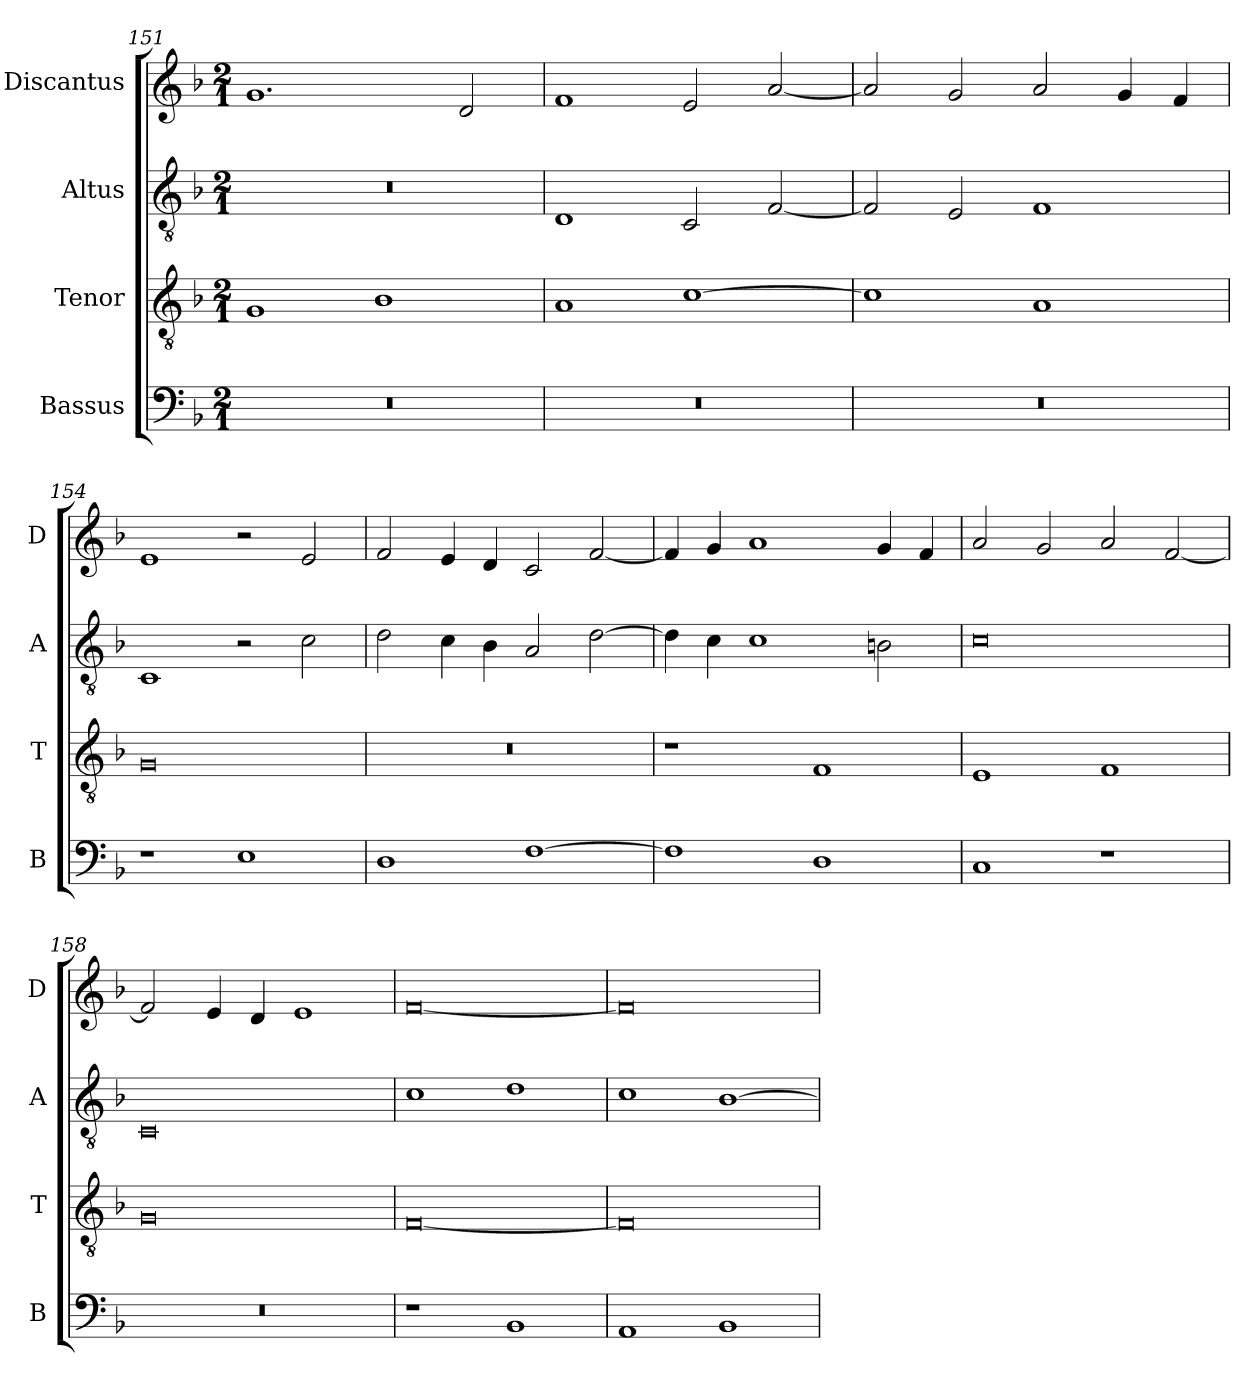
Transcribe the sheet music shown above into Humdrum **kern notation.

**kern	**kern	**kern	**kern
*part4	*part3	*part2	*part1
*staff4	*staff3	*staff2	*staff1
*I"Bassus	*I"Tenor	*I"Altus	*I"Discantus
*I'B	*I'T	*I'A	*I'D
*clefF4	*clefGv2	*clefGv2	*clefG2
*k[b-]	*k[b-]	*k[b-]	*k[b-]
*M2/1	*M2/1	*M2/1	*M2/1
=151	=151	=151	=151
0r	1G	0r	1.g
.	1B-	.	.
.	.	.	2d/
=152	=152	=152	=152
0r	1A	1D	1f
.	[1c	2C/	2e/
.	.	[2F/	[2a/
=153	=153	=153	=153
0r	1c]	2F/]	2a/]
.	.	2E/	2g/
.	1A	1F	2a/
.	.	.	4g/
.	.	.	4f/
=154	=154	=154	=154
1r	0G	1C	1e
1E	.	2r	2r
.	.	2c\	2e/
=155	=155	=155	=155
1D	0r	2d\	2f/
.	.	4c\	4e/
.	.	4B-\	4d/
[1F	.	2A/	2c/
.	.	[2d\	[2f/
=156	=156	=156	=156
1F]	1r	4d\]	4f/]
.	.	4c\	4g/
.	.	1c	1a
1D	1F	.	.
.	.	2Bn\	4g/
.	.	.	4f/
=157	=157	=157	=157
1C	1E	0c	2a/
.	.	.	2g/
1r	1F	.	2a/
.	.	.	[2f/
=158	=158	=158	=158
0r	0G	0C	2f/]
.	.	.	4e/
.	.	.	4d/
.	.	.	1e
=159	=159	=159	=159
1r	[0F	1c	[0f
1BB-	.	1d	.
=160	=160	=160	=160
1AA	0F]	1c	0f]
1BB-	.	[1B-	.
=	=	=	=
*-	*-	*-	*-
